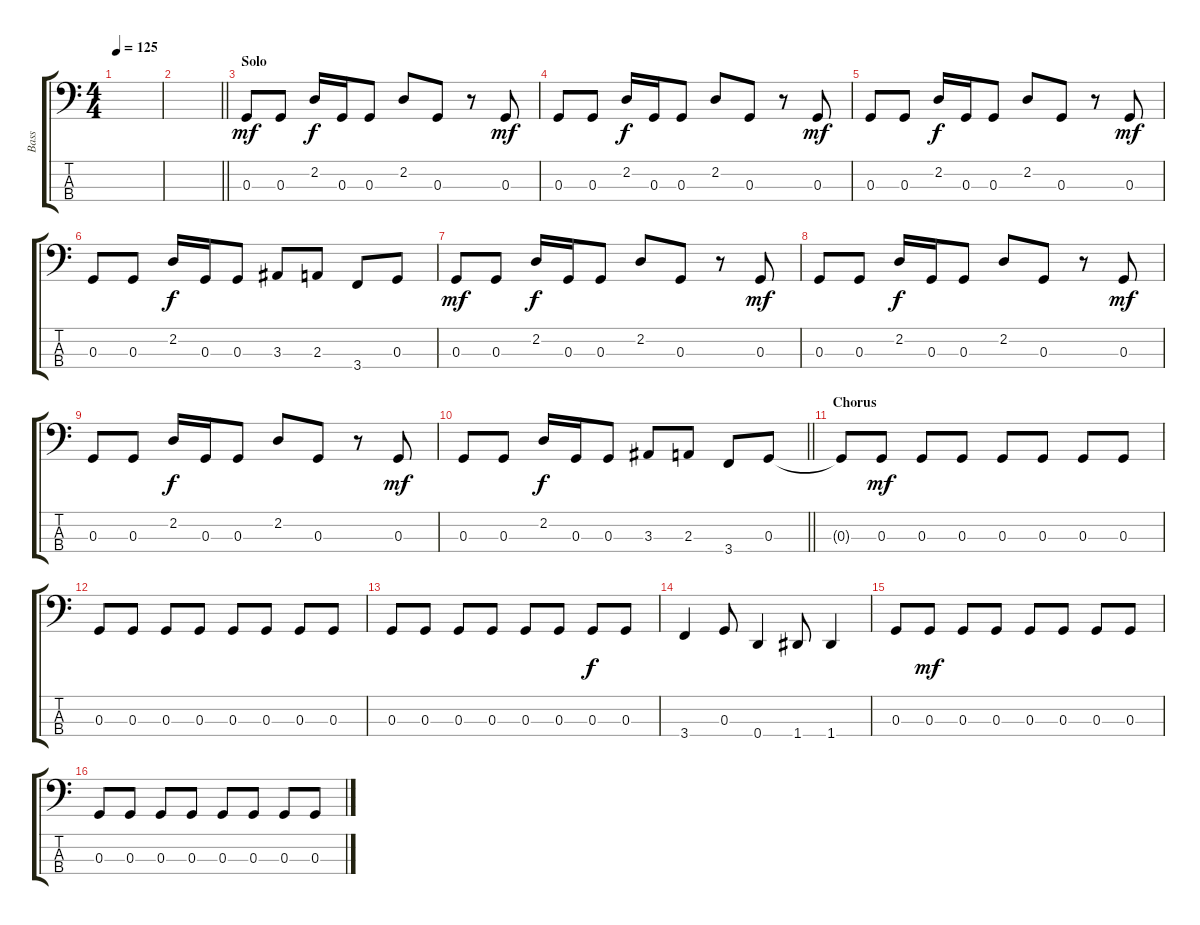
\track ("Bass" "Bass") {instrument fretlessbass}
\staff {score tabs}
\tuning (F2 C2 G1 D1) {hide}
\ts (4 4)
\tempo 125
\clef f4
\ks c
|
\barLineRight lightlight
|
\section ("" "Solo")
0.3.8{dy mf} 0.3.8 2.2.16{dy f} 0.3.16 0.3.8 2.2.8 0.3.8 r.8 0.3.8{dy mf} |
0.3.8 0.3.8 2.2.16{dy f} 0.3.16 0.3.8 2.2.8 0.3.8 r.8 0.3.8{dy mf} |
0.3.8 0.3.8 2.2.16{dy f} 0.3.16 0.3.8 2.2.8 0.3.8 r.8 0.3.8{dy mf} |
0.3.8 0.3.8 2.2.16{dy f} 0.3.16 0.3.8 3.3.8 2.3.8 3.4.8 0.3.8 |
0.3.8{dy mf} 0.3.8 2.2.16{dy f} 0.3.16 0.3.8 2.2.8 0.3.8 r.8 0.3.8{dy mf} |
0.3.8 0.3.8 2.2.16{dy f} 0.3.16 0.3.8 2.2.8 0.3.8 r.8 0.3.8{dy mf} |
0.3.8 0.3.8 2.2.16{dy f} 0.3.16 0.3.8 2.2.8 0.3.8 r.8 0.3.8{dy mf} |
\barLineRight lightlight
0.3.8 0.3.8 2.2.16{dy f} 0.3.16 0.3.8 3.3.8 2.3.8 3.4.8 0.3.8 |
\section ("" "Chorus")
0.3{t}.8 0.3.8{dy mf} 0.3.8 0.3.8 0.3.8 0.3.8 0.3.8 0.3.8 |
0.3.8 0.3.8 0.3.8 0.3.8 0.3.8 0.3.8 0.3.8 0.3.8 |
0.3.8 0.3.8 0.3.8 0.3.8 0.3.8 0.3.8 0.3.8{dy f} 0.3.8 |
3.4.4 0.3.8 0.4.4 1.4.8 1.4.4 |
0.3.8 0.3.8{dy mf} 0.3.8 0.3.8 0.3.8 0.3.8 0.3.8 0.3.8 |
0.3.8 0.3.8 0.3.8 0.3.8 0.3.8 0.3.8 0.3.8 0.3.8
